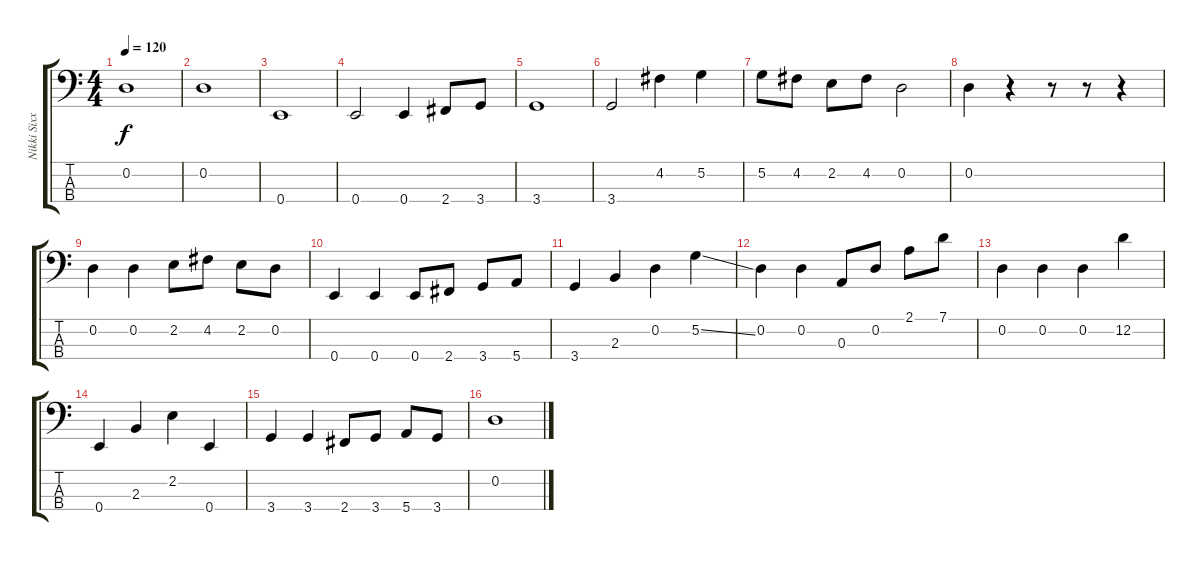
\track ("Nikki Sixx" "Nikki Sixx") {instrument electricbasspick}
\staff {score tabs}
\tuning (G2 D2 A1 E1) {hide}
\ts (4 4)
\tempo 120
\clef f4
\ks c
0.2.1{dy f instrument electricbasspick} |
0.2.1 |
0.4.1 |
0.4.2 0.4.4 2.4.8 3.4.8 |
3.4.1 |
3.4.2 4.2.4 5.2.4 |
5.2.8 4.2.8 2.2.8 4.2.8 0.2.2 |
0.2.4 r.4 r.8 r.8 r.4 |
0.2.4 0.2.4 2.2.8 4.2.8 2.2.8 0.2.8 |
0.4.4 0.4.4 0.4.8 2.4.8 3.4.8 5.4.8 |
3.4.4 2.3.4 0.2.4 5.2{ss}.4 |
0.2.4 0.2.4 0.3.8 0.2.8 2.1.8 7.1.8 |
0.2.4 0.2.4 0.2.4 12.2.4 |
0.4.4 2.3.4 2.2.4 0.4.4 |
3.4.4 3.4.4 2.4.8 3.4.8 5.4.8 3.4.8 |
0.2.1
